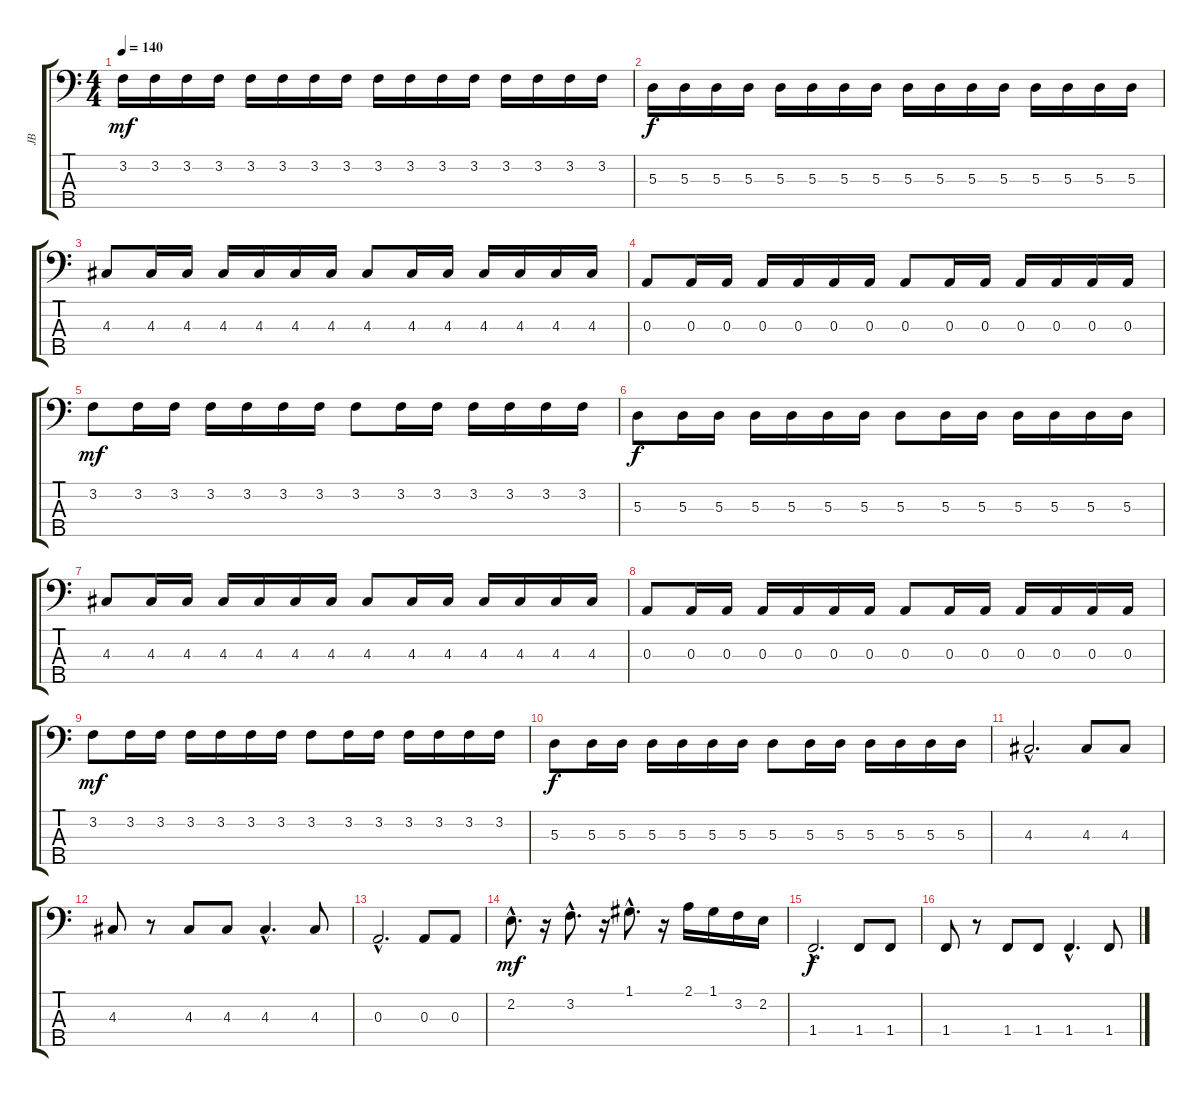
\track ("JB" "JB") {instrument electricbassfinger}
\staff {score tabs}
\tuning (G2 D2 A1 E1 B0) {hide}
\ts (4 4)
\tempo 140
\clef f4
\ks c
3.2.16{dy mf} 3.2.16 3.2.16 3.2.16 3.2.16 3.2.16 3.2.16 3.2.16 3.2.16 3.2.16 3.2.16 3.2.16 3.2.16 3.2.16 3.2.16 3.2.16 |
5.3.16{dy f} 5.3.16 5.3.16 5.3.16 5.3.16 5.3.16 5.3.16 5.3.16 5.3.16 5.3.16 5.3.16 5.3.16 5.3.16 5.3.16 5.3.16 5.3.16 |
4.3.8 4.3.16 4.3.16 4.3.16 4.3.16 4.3.16 4.3.16 4.3.8 4.3.16 4.3.16 4.3.16 4.3.16 4.3.16 4.3.16 |
0.3.8 0.3.16 0.3.16 0.3.16 0.3.16 0.3.16 0.3.16 0.3.8 0.3.16 0.3.16 0.3.16 0.3.16 0.3.16 0.3.16 |
3.2.8{dy mf} 3.2.16 3.2.16 3.2.16 3.2.16 3.2.16 3.2.16 3.2.8 3.2.16 3.2.16 3.2.16 3.2.16 3.2.16 3.2.16 |
5.3.8{dy f} 5.3.16 5.3.16 5.3.16 5.3.16 5.3.16 5.3.16 5.3.8 5.3.16 5.3.16 5.3.16 5.3.16 5.3.16 5.3.16 |
4.3.8 4.3.16 4.3.16 4.3.16 4.3.16 4.3.16 4.3.16 4.3.8 4.3.16 4.3.16 4.3.16 4.3.16 4.3.16 4.3.16 |
0.3.8 0.3.16 0.3.16 0.3.16 0.3.16 0.3.16 0.3.16 0.3.8 0.3.16 0.3.16 0.3.16 0.3.16 0.3.16 0.3.16 |
3.2.8{dy mf} 3.2.16 3.2.16 3.2.16 3.2.16 3.2.16 3.2.16 3.2.8 3.2.16 3.2.16 3.2.16 3.2.16 3.2.16 3.2.16 |
5.3.8{dy f} 5.3.16 5.3.16 5.3.16 5.3.16 5.3.16 5.3.16 5.3.8 5.3.16 5.3.16 5.3.16 5.3.16 5.3.16 5.3.16 |
4.3{hac}.2{d} 4.3.8 4.3.8 |
4.3.8 r.8 4.3.8 4.3.8 4.3{hac}.4{d} 4.3.8 |
0.3{hac}.2{d} 0.3.8 0.3.8 |
2.2{hac}.8{d dy mf} r.16 3.2{hac}.8{d} r.16 1.1{hac}.8{d} r.16 2.1.16 1.1.16 3.2.16 2.2.16 |
1.4{hac}.2{d dy f} 1.4.8 1.4.8 |
1.4.8 r.8 1.4.8 1.4.8 1.4{hac}.4{d} 1.4.8
